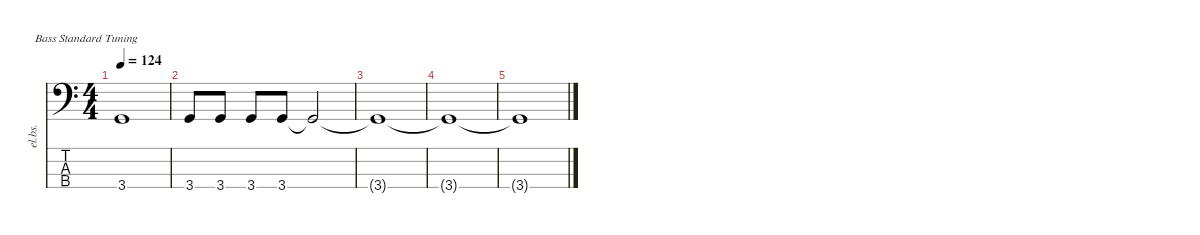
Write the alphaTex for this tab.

\defaultSystemsLayout 4
\hideDynamics
\bracketExtendMode nobrackets
\track ("Electric Bass" "el.bs.") {mute instrument electricbassfinger}
\staff {score tabs}
\tuning (G2 D2 A1 E1)
\ts (4 4)
\tempo 124
\clef f4
\ks c
3.4{t}.1{dy mf beam Up} |
3.4.8{beam Up} 3.4.8{beam Up} 3.4.8{beam Up} 3.4.8{beam Up} 3.4{t}.2{beam Up} |
3.4{t}.1{beam Up} |
3.4{t}.1{beam Up} |
3.4{t}.1{beam Up}
